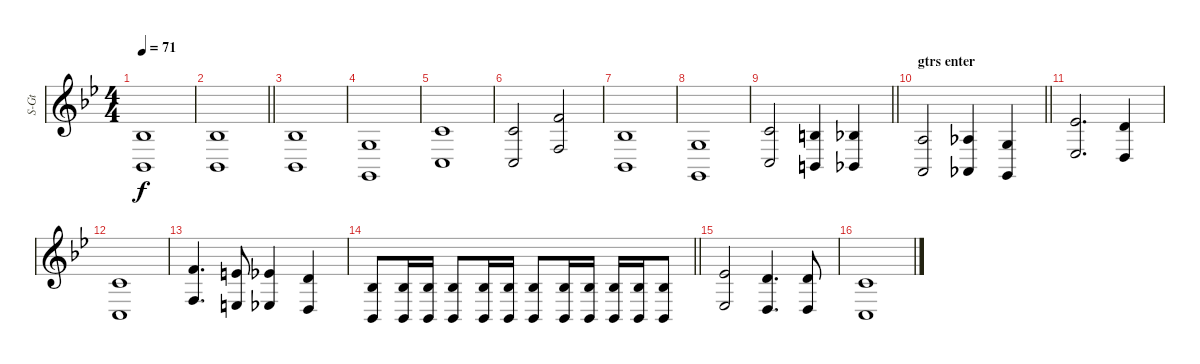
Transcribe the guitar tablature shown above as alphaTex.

\bracketExtendMode groupsimilarinstruments
\otherSystemsTrackNameOrientation horizontal
\track ("Piano (LH)" "S-Gt") {instrument acousticgrandpiano}
\staff {score}
\tuning (F2 C2 F1 C1 F0 C0)
\displaytranspose 12
\ts (4 4)
\tempo 71
\clef g2
\ks bb
(5.1{acc b} 5.3{acc b}).1{dy f} |
\barLineRight lightlight
(5.1{acc b} 5.3{acc b}).1 |
(5.1{acc b} 5.3{acc b}).1 |
(2.1{acc forcenatural} 2.3{acc forcenatural}).1 |
(7.1{acc forcenatural} 0.2{acc forcenatural}).1 |
(7.1{acc forcenatural} 0.2{acc forcenatural}).2 (12.1{acc forcenatural} 12.3{acc forcenatural}).2 |
(10.2{acc b} 10.4{acc b}).1 |
(7.2{acc forcenatural} 7.4{acc forcenatural}).1 |
\barLineRight lightlight
(7.1{acc forcenatural} 7.3{acc forcenatural}).2 (6.1{acc forcenatural} 6.3{acc forcenatural}).4 (5.1{acc b} 5.3{acc b}).4 |
\section ("" "gtrs enter")
\barLineRight lightlight
(4.1{acc forcenatural} 4.3{acc forcenatural}).2 (3.1{acc b} 3.3{acc b}).4 (2.1{acc forcenatural} 2.3{acc forcenatural}).4 |
(10.1{acc b} 10.3{acc b}).2{d} (9.1{acc forcenatural} 9.3{acc forcenatural}).4 |
(7.1{acc forcenatural} 7.3{acc forcenatural}).1 |
(12.1{acc forcenatural} 12.3{acc forcenatural}).4{d} (11.1{acc forcenatural} 11.3{acc forcenatural}).8 (10.1{acc b} 10.3{acc b}).4 (9.1{acc forcenatural} 9.3{acc forcenatural}).4 |
\barLineRight lightlight
(10.2{acc b} 10.4{acc b}).8 (10.2{acc b} 10.4{acc b}).16 (10.2{acc b} 10.4{acc b}).16 (10.2{acc b} 10.4{acc b}).8 (10.2{acc b} 10.4{acc b}).16 (10.2{acc b} 10.4{acc b}).16 (10.2{acc b} 10.4{acc b}).8 (10.2{acc b} 10.4{acc b}).16 (10.2{acc b} 10.4{acc b}).16 (10.2{acc b} 10.4{acc b}).16 (10.2{acc b} 10.4{acc b}).16 (10.2{acc b} 10.4{acc b}).8 |
(10.1{acc b} 10.3{acc b}).2 (9.1{acc forcenatural} 9.3{acc forcenatural}).4{d} (9.1{acc forcenatural} 9.3{acc forcenatural}).8 |
(7.1{acc forcenatural} 7.3{acc forcenatural}).1
